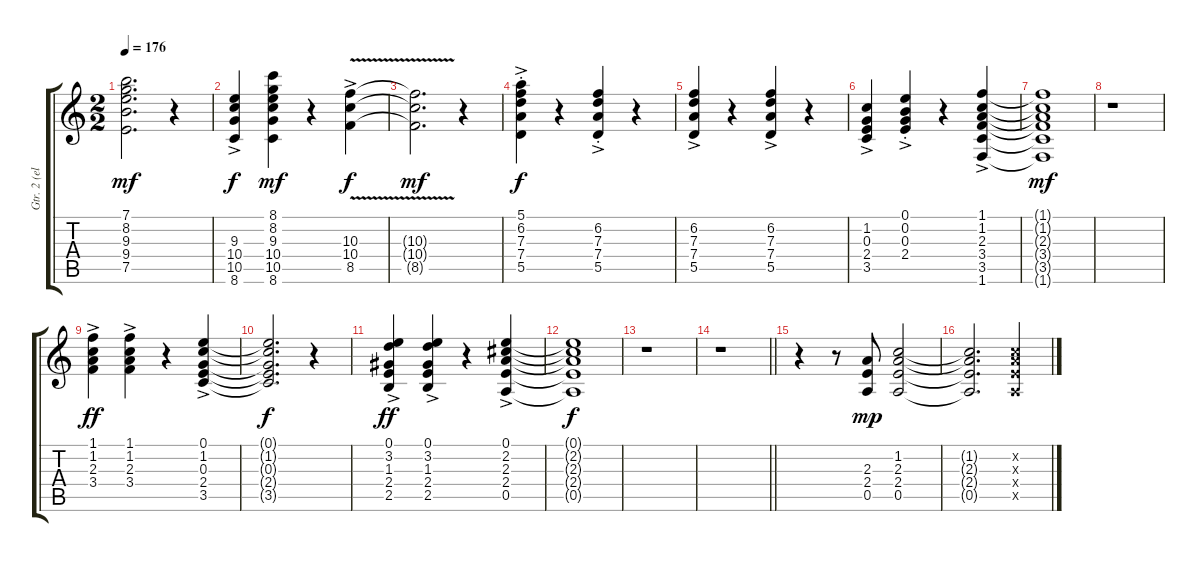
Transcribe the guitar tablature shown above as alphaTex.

\track ("Gtr. 2 (elec)" "Gtr. 2 (el") {instrument overdrivenguitar}
\staff {score tabs}
\tuning (E4 B3 G3 D3 A2 E2) {hide}
\ts (2 2)
\tempo 176
\clef g2
\ks c
(7.1{t} 8.2{t} 9.3{t} 9.4{t} 7.5{t}).2{d dy mf} r.4 |
(9.3{ac} 10.4{ac} 10.5{ac} 8.6{ac}).4{dy f} (8.1 8.2 9.3 10.4 10.5 8.6).4{dy mf} r.4 (10.3{v ac} 10.4{v ac} 8.5{v ac}).4{dy f} |
(10.3{v t} 10.4{v t} 8.5{v t}).2{d dy mf} r.4 |
(5.1{ac st} 6.2{ac st} 7.3{ac st} 7.4{ac st} 5.5{ac st}).4{dy f} r.4 (6.2{ac st} 7.3{ac st} 7.4{ac st} 5.5{ac st}).4 r.4 |
(6.2{ac} 7.3{ac} 7.4{ac} 5.5{ac}).4 r.4 (6.2{ac} 7.3{ac} 7.4{ac} 5.5{ac}).4 r.4 |
(1.2{ac} 0.3{ac} 2.4{ac} 3.5{ac}).4 (0.1{ac st} 0.2{ac st} 0.3{ac st} 2.4{ac st}).4 r.4 (1.1{ac} 1.2{ac} 2.3{ac} 3.4{ac} 3.5{ac} 1.6{ac}).4 |
(1.1{t} 1.2{t} 2.3{t} 3.4{t} 3.5{t} 1.6{t}).1{dy mf} |
r.1 |
(1.1{ac} 1.2{ac} 2.3{ac} 3.4{ac}).4{dy ff} (1.1{ac} 1.2{ac} 2.3{ac} 3.4{ac}).4 r.4 (0.1{ac} 1.2{ac} 0.3{ac} 2.4{ac} 3.5{ac}).4 |
(0.1{t} 1.2{t} 0.3{t} 2.4{t} 3.5{t}).2{d dy f} r.4 |
(0.1{ac} 3.2{ac} 1.3{ac} 2.4{ac} 2.5{ac}).4{dy ff} (0.1{ac} 3.2{ac} 1.3{ac} 2.4{ac} 2.5{ac}).4 r.4 (0.1{ac} 2.2{ac} 2.3{ac} 2.4{ac} 0.5{ac}).4 |
(0.1{t} 2.2{t} 2.3{t} 2.4{t} 0.5{t}).1{dy f} |
r.1 |
\barLineRight lightlight
r.1 |
r.4 r.8 (2.3 2.4 0.5).8{dy mp} (1.2 2.3 2.4 0.5).2 |
(1.2{t} 2.3{t} 2.4{t} 0.5{t}).2{d} (1.2{x} 2.3{x} 2.4{x} 0.5{x}).4
